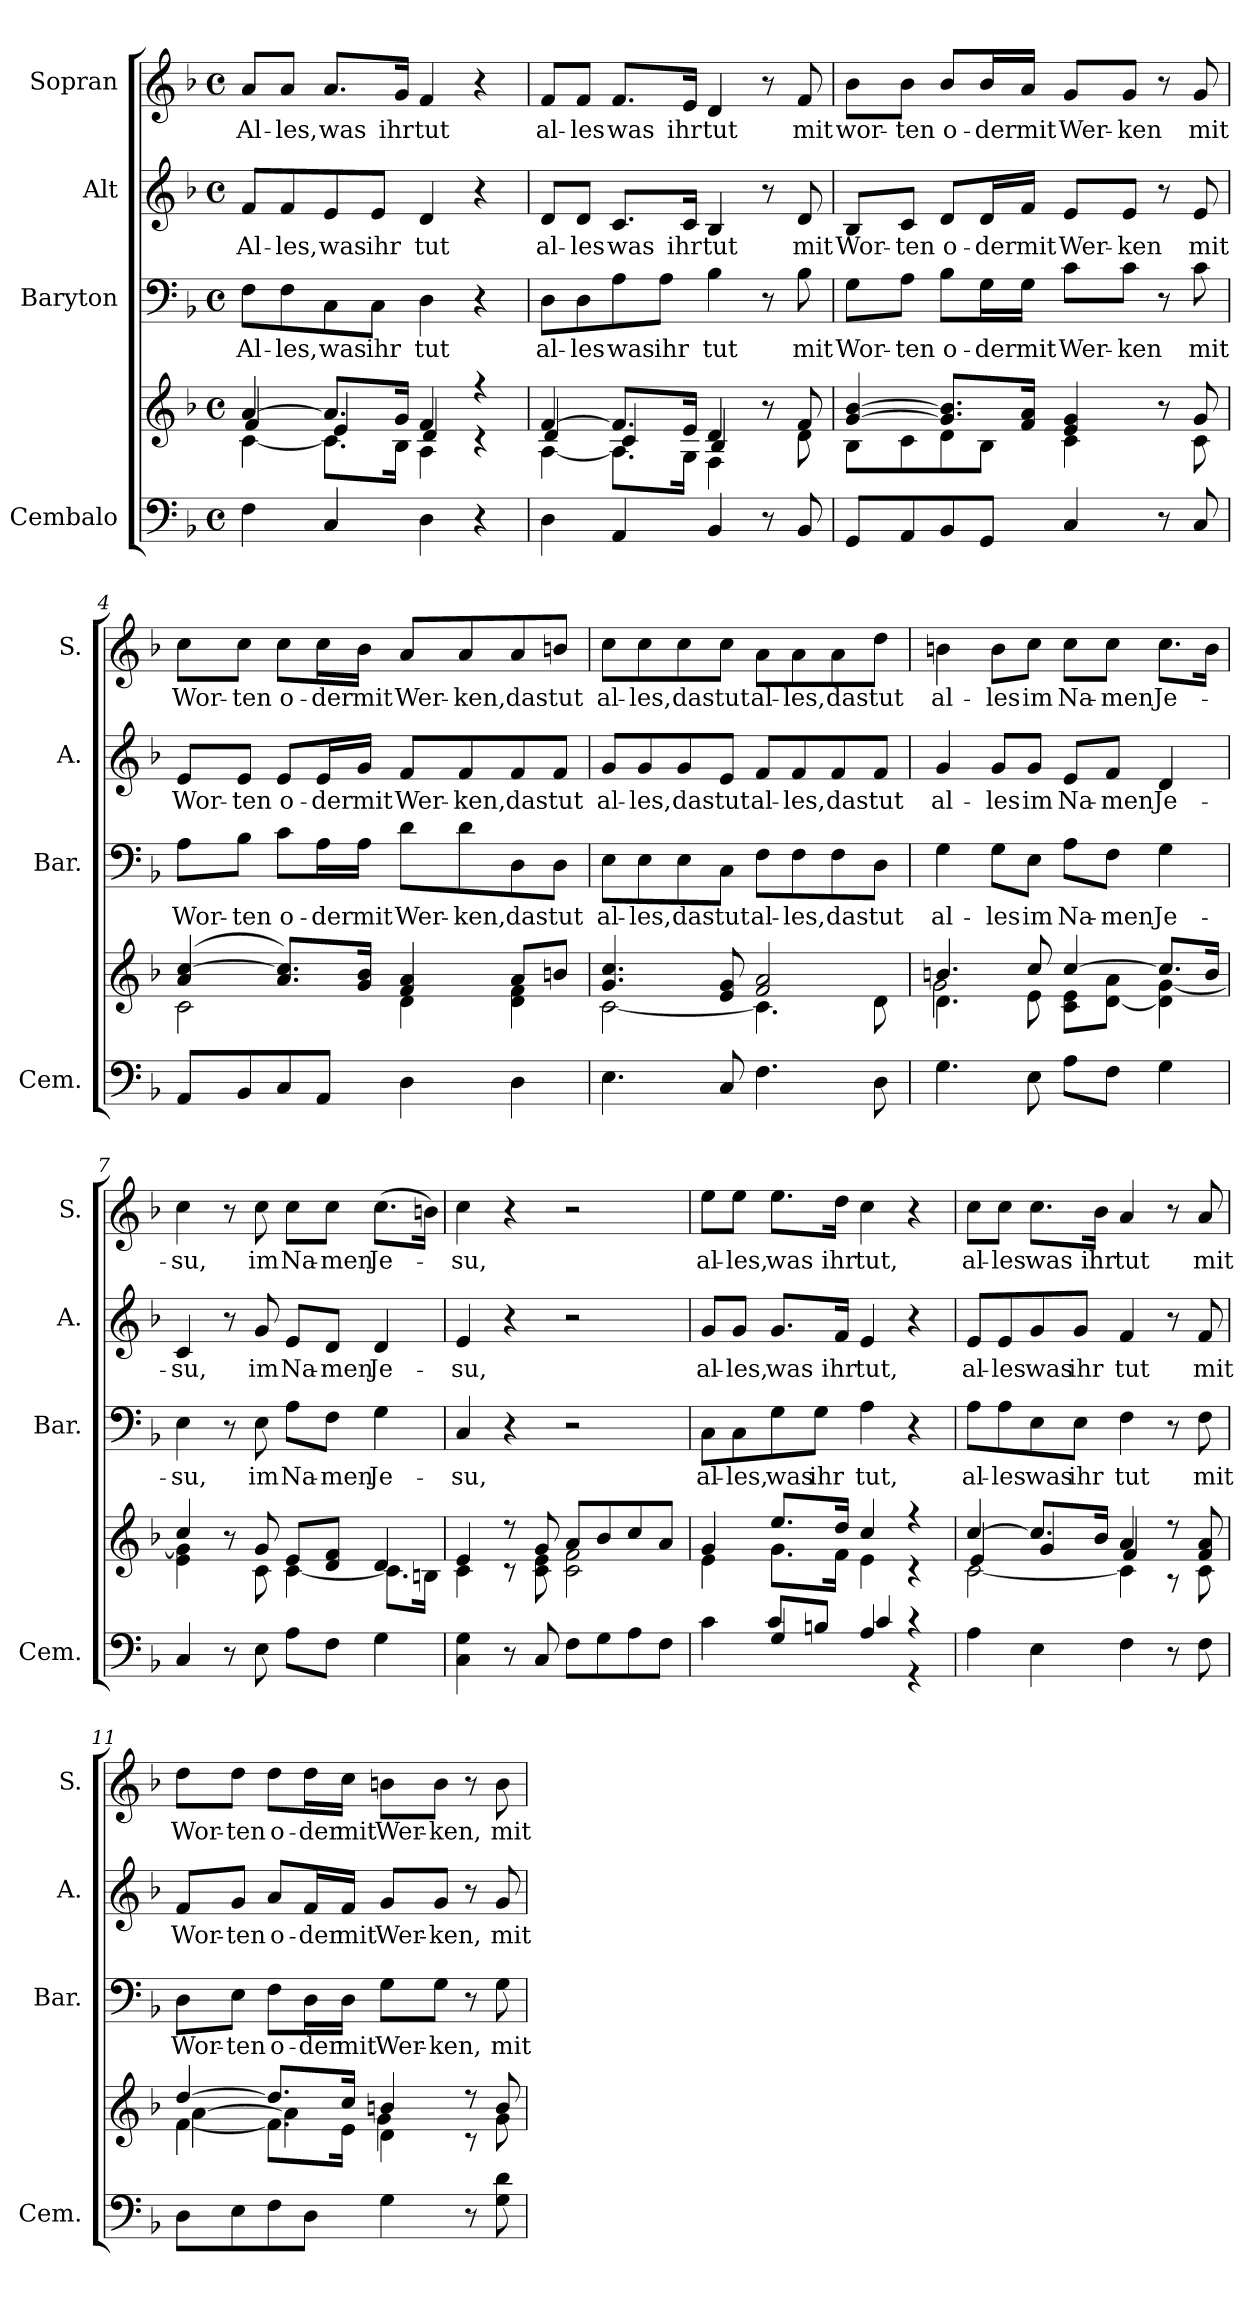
**kern	**kern	**kern	**text	**kern	**text	**kern	**text
*part4	*part4	*part3	*part3	*part2	*part2	*part1	*part1
*staff5	*staff4	*staff3	*staff3	*staff2	*staff2	*staff1	*staff1
*I"Cembalo	*	*I"Baryton	*	*I"Alt	*	*I"Sopran	*
*I'Cem.	*	*I'Bar.	*	*I'A.	*	*I'S.	*
*clefF4	*clefG2	*clefF4	*	*clefG2	*	*clefG2	*
*k[b-]	*k[b-]	*k[b-]	*	*k[b-]	*	*k[b-]	*
*M4/4	*M4/4	*M4/4	*	*M4/4	*	*M4/4	*
*met(c)	*met(c)	*met(c)	*	*met(c)	*	*met(c)	*
*MM72	*MM72	*MM72	*	*MM72	*	*MM72	*
=1	=1	=1	=1	=1	=1	=1	=1
*	*^	*	*	*	*	*	*
*	*	*^	*	*	*	*	*	*
!	!	!	!	!	!LO:LY:b	!	!LO:LY:b	!	!LO:LY:b
4F\	[4a/	[4c\	4f/	8F\L	Al-	8f/L	Al-	8a/L	Al-
!	!	!	!	!	!LO:LY:b	!	!LO:LY:b	!	!LO:LY:b
.	.	.	.	8F\	-les,	8f/	-les,	8a/J	-les,
!	!	!	!	!	!LO:LY:b	!	!LO:LY:b	!	!LO:LY:b
4C/	8.a/L]	8.c\L]	4e/	8C\	was	8e/	was	8.a/L	was
!	!	!	!	!	!LO:LY:b	!	!LO:LY:b	!	!
.	.	.	.	8C\J	ihr	8e/J	ihr	.	.
!	!	!	!	!	!	!	!	!	!LO:LY:b
.	16g/Jk	16B-\Jk	.	.	.	.	.	16g/Jk	ihr
!	!	!	!	!	!LO:LY:b	!	!LO:LY:b	!	!LO:LY:b
4D\	4f/	4A\	4d/	4D\	tut	4d/	tut	4f/	tut
4r	4r	4ryy	4r	4r	.	4r	.	4r	.
=2	=2	=2	=2	=2	=2	=2	=2	=2	=2
!	!	!	!	!	!LO:LY:b	!	!LO:LY:b	!	!LO:LY:b
4D\	[4f/	[4A\	4d/	8D\L	al-	8d/L	al-	8f/L	al-
!	!	!	!	!	!LO:LY:b	!	!LO:LY:b	!	!LO:LY:b
.	.	.	.	8D\	-les	8d/J	-les	8f/J	-les
!	!	!	!	!	!LO:LY:b	!	!LO:LY:b	!	!LO:LY:b
4AA/	8.f/L]	8.A\L]	4c/	8A\	was	8.c/L	was	8.f/L	was
!	!	!	!	!	!LO:LY:b	!	!	!	!
.	.	.	.	8A\J	ihr	.	.	.	.
!	!	!	!	!	!	!	!LO:LY:b	!	!LO:LY:b
.	16e/Jk	16G\Jk	.	.	.	16c/Jk	ihr	16e/Jk	ihr
!	!	!	!	!	!LO:LY:b	!	!LO:LY:b	!	!LO:LY:b
4BB-/	4d/	4F\	4B-/	4B-\	tut	4B-/	tut	4d/	tut
8r	8r	8ryy	4ryy	8r	.	8r	.	8r	.
!	!	!	!	!	!LO:LY:b	!	!LO:LY:b	!	!LO:LY:b
8BB-/	8f/	8d\	.	8B-\	mit	8d/	mit	8f/	mit
*	*	*v	*v	*	*	*	*	*	*
=3	=3	=3	=3	=3	=3	=3	=3	=3
!	!	!	!	!LO:LY:b	!	!LO:LY:b	!	!LO:LY:b
8GG/L	[4g/ [4b-/	8B-\L	8G\L	Wor-	8B-/L	Wor-	8b-\L	wor-
!	!	!	!	!LO:LY:b	!	!LO:LY:b	!	!LO:LY:b
8AA/	.	8c\	8A\J	-ten	8c/J	-ten	8b-\J	-ten
!	!	!	!	!LO:LY:b	!	!LO:LY:b	!	!LO:LY:b
8BB-/	8.g/] 8.b-/]L	8d\	8B-\L	o-	8d/L	o-	8b-/L	o-
!	!	!	!	!LO:LY:b	!	!LO:LY:b	!	!LO:LY:b
8GG/J	.	8B-\J	16G\L	-der	16d/L	-der	16b-/L	-der
!	!	!	!	!LO:LY:b	!	!LO:LY:b	!	!LO:LY:b
.	16f/ 16a/Jk	.	16G\JJ	mit	16f/JJ	mit	16a/JJ	mit
!	!	!	!	!LO:LY:b	!	!LO:LY:b	!	!LO:LY:b
4C/	4e/ 4g/	4c\	8c\L	Wer-	8e/L	Wer-	8g/L	Wer-
!	!	!	!	!LO:LY:b	!	!LO:LY:b	!	!LO:LY:b
.	.	.	8c\J	-ken	8e/J	-ken	8g/J	-ken
8r	8r	8ryy	8r	.	8r	.	8r	.
!	!	!	!	!LO:LY:b	!	!LO:LY:b	!	!LO:LY:b
8C/	8g/	8c\	8c\	mit	8e/	mit	8g/	mit
!!LO:PB:g=z
=4	=4	=4	=4	=4	=4	=4	=4	=4
!	!	!	!	!LO:LY:b	!	!LO:LY:b	!	!LO:LY:b
8AA/L	(4a/ [4cc/	2c\	8A\L	Wor-	8e/L	Wor-	8cc\L	Wor-
!	!	!	!	!LO:LY:b	!	!LO:LY:b	!	!LO:LY:b
8BB-/	.	.	8B-\J	-ten	8e/J	-ten	8cc\J	-ten
!	!	!	!	!LO:LY:b	!	!LO:LY:b	!	!LO:LY:b
8C/	8.a/ 8.cc/]L)	.	8c\L	o-	8e/L	o-	8cc\L	o-
!	!	!	!	!LO:LY:b	!	!LO:LY:b	!	!LO:LY:b
8AA/J	.	.	16A\L	-der	16e/L	-der	16cc\L	-der
!	!	!	!	!LO:LY:b	!	!LO:LY:b	!	!LO:LY:b
.	16g/ 16b-/Jk	.	16A\JJ	mit	16g/JJ	mit	16b-\JJ	mit
!	!	!	!	!LO:LY:b	!	!LO:LY:b	!	!LO:LY:b
4D\	4f/ 4a/	4d\	8d\L	Wer-	8f/L	Wer-	8a/L	Wer-
!	!	!	!	!LO:LY:b	!	!LO:LY:b	!	!LO:LY:b
.	.	.	8d\	-ken,	8f/	-ken,	8a/	-ken,
!	!	!	!	!LO:LY:b	!	!LO:LY:b	!	!LO:LY:b
4D\	8a/L	4d\ 4f\	8D\	das	8f/	das	8a/	das
!	!	!	!	!LO:LY:b	!	!LO:LY:b	!	!LO:LY:b
.	8bn/J	.	8D\J	tut	8f/J	tut	8bn/J	tut
=5	=5	=5	=5	=5	=5	=5	=5	=5
!	!	!	!	!LO:LY:b	!	!LO:LY:b	!	!LO:LY:b
4.E\	4.g/ 4.cc/	[2c\	8E\L	al-	8g/L	al-	8cc\L	al-
!	!	!	!	!LO:LY:b	!	!LO:LY:b	!	!LO:LY:b
.	.	.	8E\	-les,	8g/	-les,	8cc\	-les,
!	!	!	!	!LO:LY:b	!	!LO:LY:b	!	!LO:LY:b
.	.	.	8E\	das	8g/	das	8cc\	das
!	!	!	!	!LO:LY:b	!	!LO:LY:b	!	!LO:LY:b
8C/	8e/ 8g/	.	8C\J	tut	8e/J	tut	8cc\J	tut
!	!	!	!	!LO:LY:b	!	!LO:LY:b	!	!LO:LY:b
4.F\	2f/ 2a/	4.c\]	8F\L	al-	8f/L	al-	8a\L	al-
!	!	!	!	!LO:LY:b	!	!LO:LY:b	!	!LO:LY:b
.	.	.	8F\	-les,	8f/	-les,	8a\	-les,
!	!	!	!	!LO:LY:b	!	!LO:LY:b	!	!LO:LY:b
.	.	.	8F\	das	8f/	das	8a\	das
!	!	!	!	!LO:LY:b	!	!LO:LY:b	!	!LO:LY:b
8D\	.	8d\	8D\J	tut	8f/J	tut	8dd\J	tut
=6	=6	=6	=6	=6	=6	=6	=6	=6
*	*	*^	*	*	*	*	*	*
!	!	!	!	!	!LO:LY:b	!	!LO:LY:b	!	!LO:LY:b
4.G\	4.bn/	4.d\	2g\	4G\	al-	4g/	al-	4bn\	al-
!	!	!	!	!	!LO:LY:b	!	!LO:LY:b	!	!LO:LY:b
.	.	.	.	8G\L	-les	8g/L	-les	8b\L	-les
!	!	!	!	!	!LO:LY:b	!	!LO:LY:b	!	!LO:LY:b
8E\	8cc/	8e\	.	8E\J	im	8g/J	im	8cc\J	im
!	!	!	!	!	!LO:LY:b	!	!LO:LY:b	!	!LO:LY:b
8A\L	[4cc/	8c\ 8e\L	2ryy	8A\L	Na-	8e/L	Na-	8cc\L	Na-
!	!	!	!	!	!LO:LY:b	!	!LO:LY:b	!	!LO:LY:b
8F\J	.	[8d\ 8a\J	.	8F\J	-men	8f/J	-men	8cc\J	-men
!	!	!	!	!	!LO:LY:b	!	!LO:LY:b	!	!LO:LY:b
4G\	8.cc/L]	4d\] [4g\	.	4G\	Je-	4d/	Je-	8.cc\L	Je-
.	16b/Jk	.	.	.	.	.	.	16b\Jk	.
*	*	*v	*v	*	*	*	*	*	*
!!LO:LB:g=z
=7	=7	=7	=7	=7	=7	=7	=7	=7
!	!	!	!	!LO:LY:b	!	!LO:LY:b	!	!LO:LY:b
4C/	4cc/	4e\ 4g\]	4E\	-su,	4c/	-su,	4cc\	-su,
8r	8r	8ryy	8r	.	8r	.	8r	.
!	!	!	!	!LO:LY:b	!	!LO:LY:b	!	!LO:LY:b
8E\	8g/	8c\	8E\	im	8g/	im	8cc\	im
!	!	!	!	!LO:LY:b	!	!LO:LY:b	!	!LO:LY:b
8A\L	8e/L	[4c\	8A\L	Na-	8e/L	Na-	8cc\L	Na-
!	!	!	!	!LO:LY:b	!	!LO:LY:b	!	!LO:LY:b
8F\J	8d/ 8f/J	.	8F\J	-men	8d/J	-men	8cc\J	-men
!	!	!	!	!LO:LY:b	!	!LO:LY:b	!	!LO:LY:b
4G\	4d/	8.c\L]	4G\	Je-	4d/	Je-	(8.cc\L	Je-
.	.	16Bn\Jk	.	.	.	.	16bn\Jk)	.
=8	=8	=8	=8	=8	=8	=8	=8	=8
!	!	!	!	!LO:LY:b	!	!LO:LY:b	!	!LO:LY:b
4C\ 4G\	4e/	4c\	4C/	-su,	4e/	-su,	4cc\	-su,
8r	8r	8r	4r	.	4r	.	4r	.
8C/	8g/	8c\ 8e\	.	.	.	.	.	.
8F\L	8a/L	2c\ 2f\	2r	.	2r	.	2r	.
8G\	8b-/	.	.	.	.	.	.	.
8A\	8cc/	.	.	.	.	.	.	.
8F\J	8a/J	.	.	.	.	.	.	.
=9	=9	=9	=9	=9	=9	=9	=9	=9
*^	*	*	*	*	*	*	*	*
!	!	!	!	!	!LO:LY:b	!	!LO:LY:b	!	!LO:LY:b
4c\	4ryy	4g/	4e\	8C\L	al-	8g/L	al-	8ee\L	al-
!	!	!	!	!	!LO:LY:b	!	!LO:LY:b	!	!LO:LY:b
.	.	.	.	8C\	-les,	8g/J	-les,	8ee\J	-les,
!	!	!	!	!	!LO:LY:b	!	!LO:LY:b	!	!LO:LY:b
4G/	8c/L	8.ee/L	8.g\L	8G\	was	8.g/L	was	8.ee\L	was
!	!	!	!	!	!LO:LY:b	!	!	!	!
.	8Bn/J	.	.	8G\J	ihr	.	.	.	.
!	!	!	!	!	!	!	!LO:LY:b	!	!LO:LY:b
.	.	16dd/Jk	16f\Jk	.	.	16f/Jk	ihr	16dd\Jk	ihr
!	!	!	!	!	!LO:LY:b	!	!LO:LY:b	!	!LO:LY:b
4A/	4c/	4cc/	4e\	4A\	tut,	4e/	tut,	4cc\	tut,
4r	4r	4r	4r	4r	.	4r	.	4r	.
!!LO:PB:g=z
=10	=10	=10	=10	=10	=10	=10	=10	=10	=10
*	*	*	*^	*	*	*	*	*	*
!	!	!	!	!	!	!LO:LY:b	!	!LO:LY:b	!	!LO:LY:b
*v	*v	*	*	*	*	*	*	*	*	*
4A\	[4cc/	[2c\	4e/	8A\L	al-	8e/L	al-	8cc\L	al-
!	!	!	!	!	!LO:LY:b	!	!LO:LY:b	!	!LO:LY:b
.	.	.	.	8A\	-les	8e/	-les	8cc\J	-les
!	!	!	!	!	!LO:LY:b	!	!LO:LY:b	!	!LO:LY:b
4E\	8.cc/L]	.	4g/	8E\	was	8g/	was	8.cc\L	was
!	!	!	!	!	!LO:LY:b	!	!LO:LY:b	!	!
.	.	.	.	8E\J	ihr	8g/J	ihr	.	.
!	!	!	!	!	!	!	!	!	!LO:LY:b
.	16b-/Jk	.	.	.	.	.	.	16b-\Jk	ihr
!	!	!	!	!	!LO:LY:b	!	!LO:LY:b	!	!LO:LY:b
4F\	4a/	4c\]	4f/	4F\	tut	4f/	tut	4a/	tut
8r	8r	8r	4ryy	8r	.	8r	.	8r	.
!	!	!	!	!	!LO:LY:b	!	!LO:LY:b	!	!LO:LY:b
8F\	8f/ 8a/	8c\	.	8F\	mit	8f/	mit	8a/	mit
=11	=11	=11	=11	=11	=11	=11	=11	=11	=11
!	!	!	!	!	!LO:LY:b	!	!LO:LY:b	!	!LO:LY:b
8D\L	[4dd/	[4f\	[4a\	8D\L	Wor-	8f/L	Wor-	8dd\L	Wor-
!	!	!	!	!	!LO:LY:b	!	!LO:LY:b	!	!LO:LY:b
8E\	.	.	.	8E\J	-ten	8g/J	-ten	8dd\J	-ten
!	!	!	!	!	!LO:LY:b	!	!LO:LY:b	!	!LO:LY:b
8F\	8.dd/L]	8.f\L]	4a\]	8F\L	o-	8a/L	o-	8dd\L	o-
!	!	!	!	!	!LO:LY:b	!	!LO:LY:b	!	!LO:LY:b
8D\J	.	.	.	16D\L	-der	16f/L	-der	16dd\L	-der
!	!	!	!	!	!LO:LY:b	!	!LO:LY:b	!	!LO:LY:b
.	16cc/Jk	16e\Jk	.	16D\JJ	mit	16f/JJ	mit	16cc\JJ	mit
!	!	!	!	!	!LO:LY:b	!	!LO:LY:b	!	!LO:LY:b
4G\	4bn/	4d\	4g\	8G\L	Wer-	8g/L	Wer-	8bn\L	Wer-
!	!	!	!	!	!LO:LY:b	!	!LO:LY:b	!	!LO:LY:b
.	.	.	.	8G\J	-ken,	8g/J	-ken,	8b\J	-ken,
8r	8r	8r	4ryy	8r	.	8r	.	8r	.
!	!	!	!	!	!LO:LY:b	!	!LO:LY:b	!	!LO:LY:b
8G\ 8d\	8b/	8g\	.	8G\	mit	8g/	mit	8b\	mit
*	*v	*v	*v	*	*	*	*	*	*
=	=	=	=	=	=	=	=
*-	*-	*-	*-	*-	*-	*-	*-
